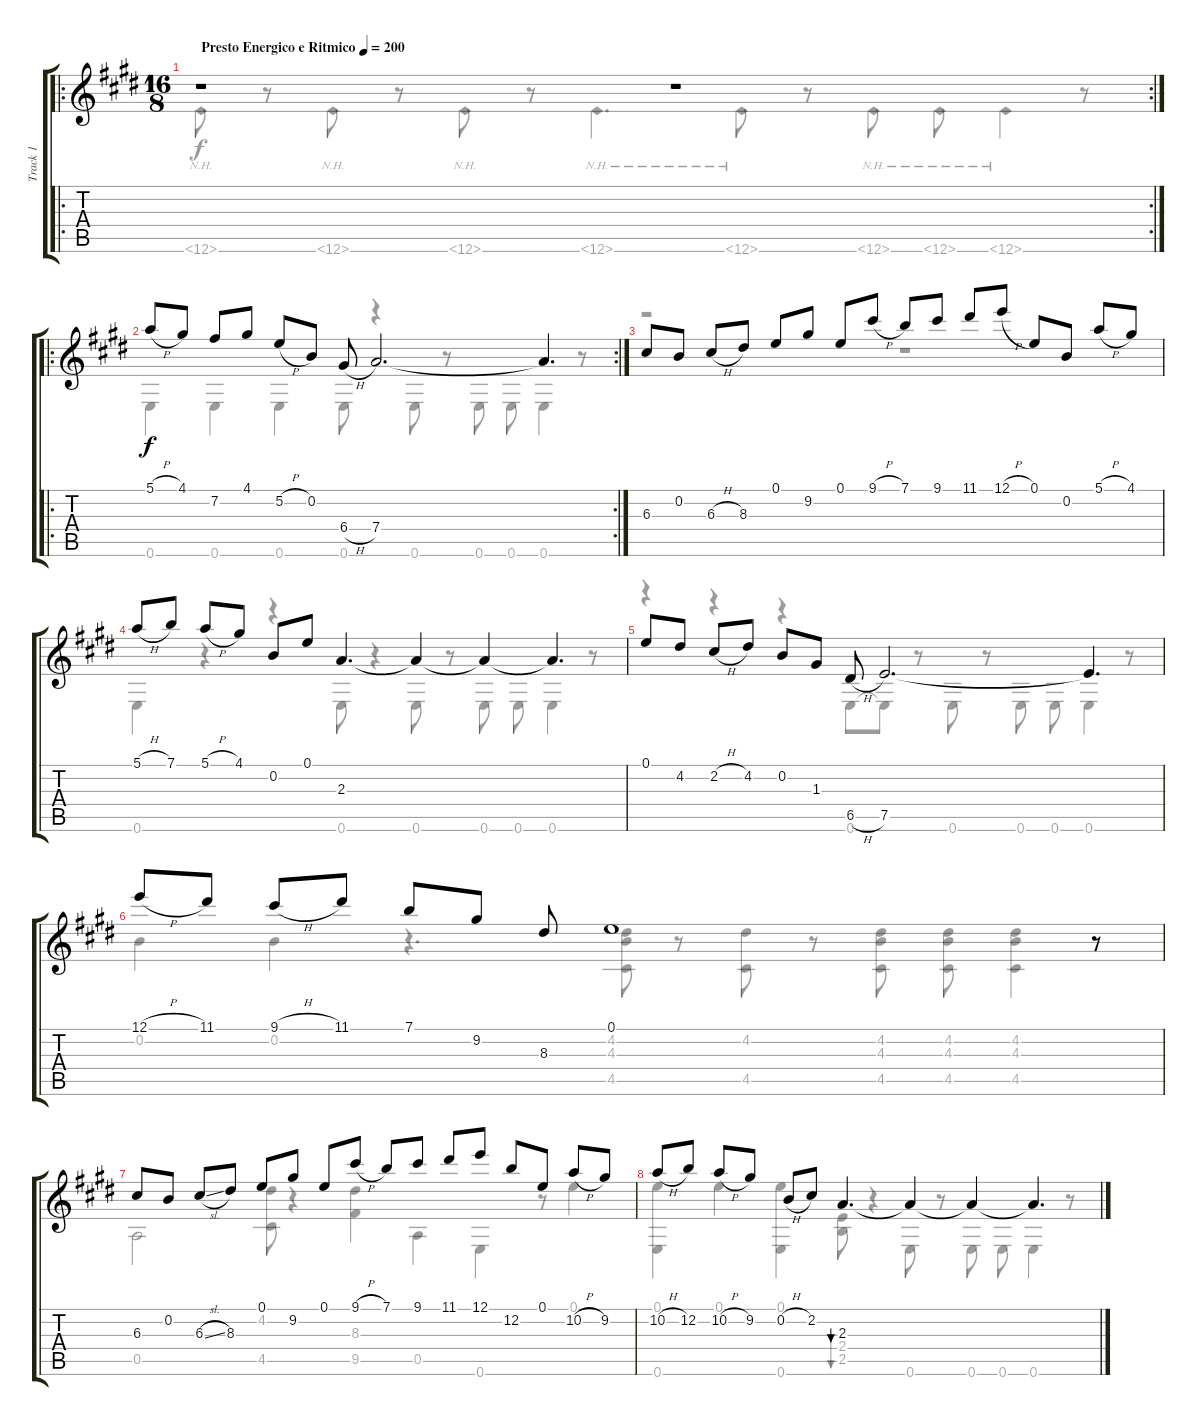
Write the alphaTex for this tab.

\track ("Track 1" "Track 1") {instrument acousticguitarnylon}
\staff {score tabs}
\tuning (E4 B3 G3 D3 A2 E2) {hide}
\voice
\ro
\rc 2
\ts (16 8)
\tempo (200 "Presto Energico e Ritmico")
\clef g2
\ks e
r.1{dy f instrument acousticguitarnylon} r.1 |
\ro
\rc 2
5.1{h}.8 4.1.8 7.2.8 4.1.8 5.2{h}.8 0.2.8 6.4{h}.8 7.4.2{d} 7.4{t}.4{d} |
6.3.8 0.2.8 6.3{h}.8 8.3.8 0.1.8 9.2.8 0.1.8 9.1{h}.8 7.1.8 9.1.8 11.1.8 12.1{h}.8 0.1.8 0.2.8 5.1{h}.8 4.1.8 |
5.1{h}.8 7.1.8 5.1{h}.8 4.1.8 0.2.8 0.1.8 2.3.4{d} 2.3{t}.4 2.3{t}.4 2.3{t}.4{d} |
0.1.8 4.2.8 2.2{h}.8 4.2.8 0.2.8 1.3.8 6.5{h}.8 7.5.2{d} 7.5{t}.4{d} |
12.1{h}.8 11.1.8 9.1{h}.8 11.1.8 7.1.8 9.2.8 8.3.8 0.1.1 r.8 |
6.3.8 0.2.8 6.3{sl}.8 8.3.8 0.1.8 9.2.8 0.1.8 9.1{h}.8 7.1.8 9.1.8 11.1.8 12.1.8 12.2.8 0.1.8 10.2{h}.8 9.2.8 |
10.2{h}.8 12.2.8 10.2{h}.8 9.2.8 0.2{h}.8 2.2.8 2.3.4{d bu 240} 2.3{t}.4 2.3{t}.4 2.3{t}.4{d}
\voice
\clef g2
\ottava regular
\simile none
\ks e
12.6{nh}.8{dy f} r.8 12.6{nh}.8 r.8 12.6{nh}.8 r.8 12.6{nh}.4{d} 12.6{nh}.8 r.8 12.6{nh}.8 12.6{nh}.8 12.6{nh}.4 r.8 |
0.6.4 0.6.4 0.6.4 0.6.8 r.4 0.6.8 r.8 0.6.8 0.6.8 0.6.4 r.8 |
r.1 r.1 |
0.6.4 r.4 r.4 0.6.8 r.4 0.6.8 r.8 0.6.8 0.6.8 0.6.4 r.8 |
r.4 r.4 r.4 0.6.8 0.6{t}.8 r.8 0.6.8 r.8 0.6.8 0.6.8 0.6.4 r.8 |
0.2.4 0.2.4 r.4{d} (4.2 4.3 4.5).8 r.8 (4.2 4.5).8 r.8 (4.2 4.3 4.5).8 (4.2 4.3 4.5).8 (4.2 4.3 4.5).4 r.8 |
0.5.2 (4.2 4.5).8 r.4 (8.3 9.5).4 0.5.4 0.6.4 r.8 0.1.4 |
(0.1 0.6).4 0.1.4 (0.1 0.6).4 (2.4 2.5).8{bu 240} r.4 0.6.8 r.8 0.6.8 0.6.8 0.6.4 r.8
